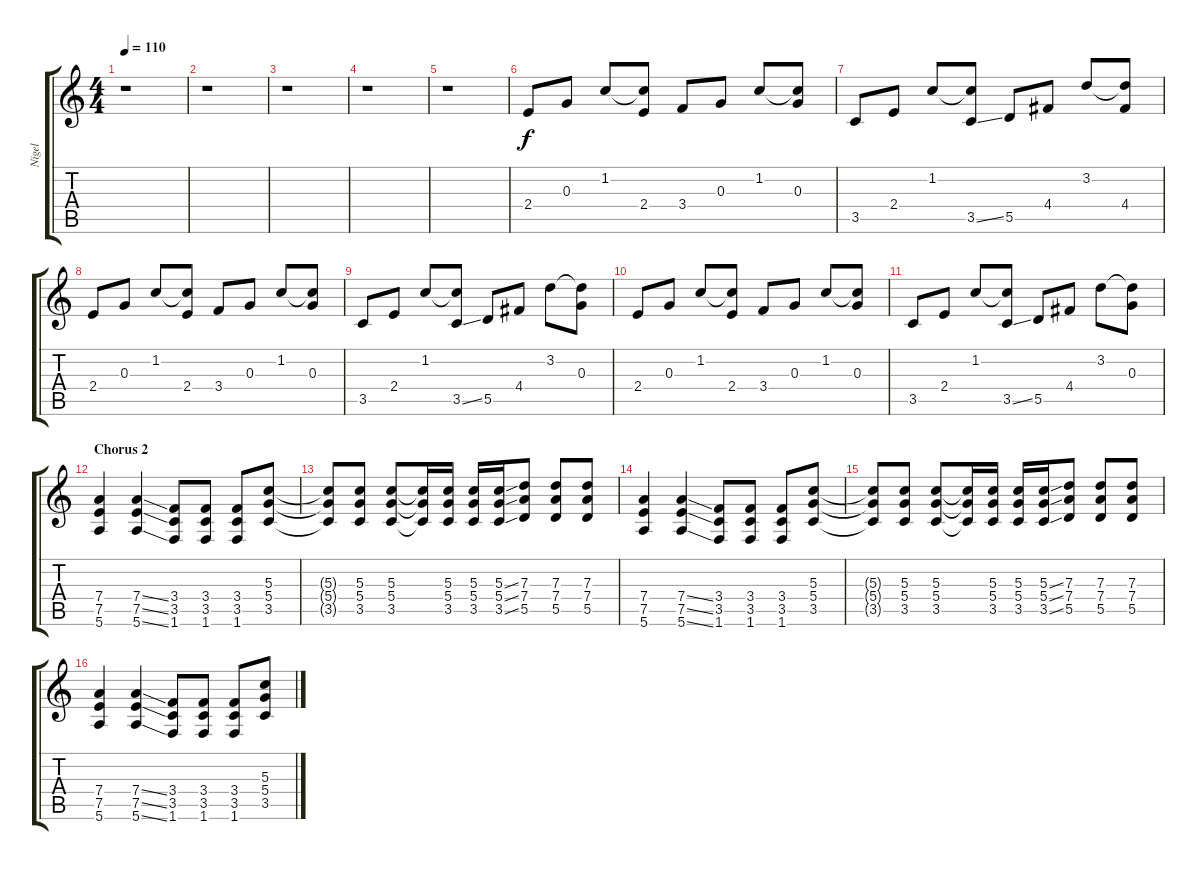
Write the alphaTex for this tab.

\track ("Nigel" "Nigel") {instrument distortionguitar}
\staff {score tabs}
\tuning (E4 B3 G3 D3 A2 E2) {hide}
\ts (4 4)
\tempo 110
\clef g2
\ks c
r.1{dy f} |
r.1 |
r.1 |
r.1 |
r.1 |
2.4.8 0.3.8 1.2.8 (1.2{t} 2.4).8 3.4.8 0.3.8 1.2.8 (1.2{t} 0.3).8 |
3.5.8 2.4.8 1.2.8 (1.2{t} 3.5{ss}).8 5.5.8 4.4.8 3.2.8 (3.2{t} 4.4).8 |
2.4.8 0.3.8 1.2.8 (1.2{t} 2.4).8 3.4.8 0.3.8 1.2.8 (1.2{t} 0.3).8 |
3.5.8 2.4.8 1.2.8 (1.2{t} 3.5{ss}).8 5.5.8 4.4.8 3.2.8 (3.2{t} 0.3).8 |
2.4.8 0.3.8 1.2.8 (1.2{t} 2.4).8 3.4.8 0.3.8 1.2.8 (1.2{t} 0.3).8 |
3.5.8 2.4.8 1.2.8 (1.2{t} 3.5{ss}).8 5.5.8 4.4.8 3.2.8 (3.2{t} 0.3).8 |
\section ("" "Chorus 2")
(7.4 7.5 5.6).4{balance 16} (7.4{ss} 7.5{ss} 5.6{ss}).4 (3.4 3.5 1.6).8 (3.4 3.5 1.6).8 (3.4 3.5 1.6).8 (5.3 5.4 3.5).8 |
(5.3{t} 5.4{t} 3.5{t}).8 (5.3 5.4 3.5).8 (5.3 5.4 3.5).8 (5.3{t} 5.4{t} 3.5{t}).16 (5.3 5.4 3.5).16 (5.3 5.4 3.5).16 (5.3{ss} 5.4{ss} 3.5{ss}).16 (7.3 7.4 5.5).8 (7.3 7.4 5.5).8 (7.3 7.4 5.5).8 |
(7.4 7.5 5.6).4 (7.4{ss} 7.5{ss} 5.6{ss}).4 (3.4 3.5 1.6).8 (3.4 3.5 1.6).8 (3.4 3.5 1.6).8 (5.3 5.4 3.5).8 |
(5.3{t} 5.4{t} 3.5{t}).8 (5.3 5.4 3.5).8 (5.3 5.4 3.5).8 (5.3{t} 5.4{t} 3.5{t}).16 (5.3 5.4 3.5).16 (5.3 5.4 3.5).16 (5.3{ss} 5.4{ss} 3.5{ss}).16 (7.3 7.4 5.5).8 (7.3 7.4 5.5).8 (7.3 7.4 5.5).8 |
(7.4 7.5 5.6).4 (7.4{ss} 7.5{ss} 5.6{ss}).4 (3.4 3.5 1.6).8 (3.4 3.5 1.6).8 (3.4 3.5 1.6).8 (5.3 5.4 3.5).8
